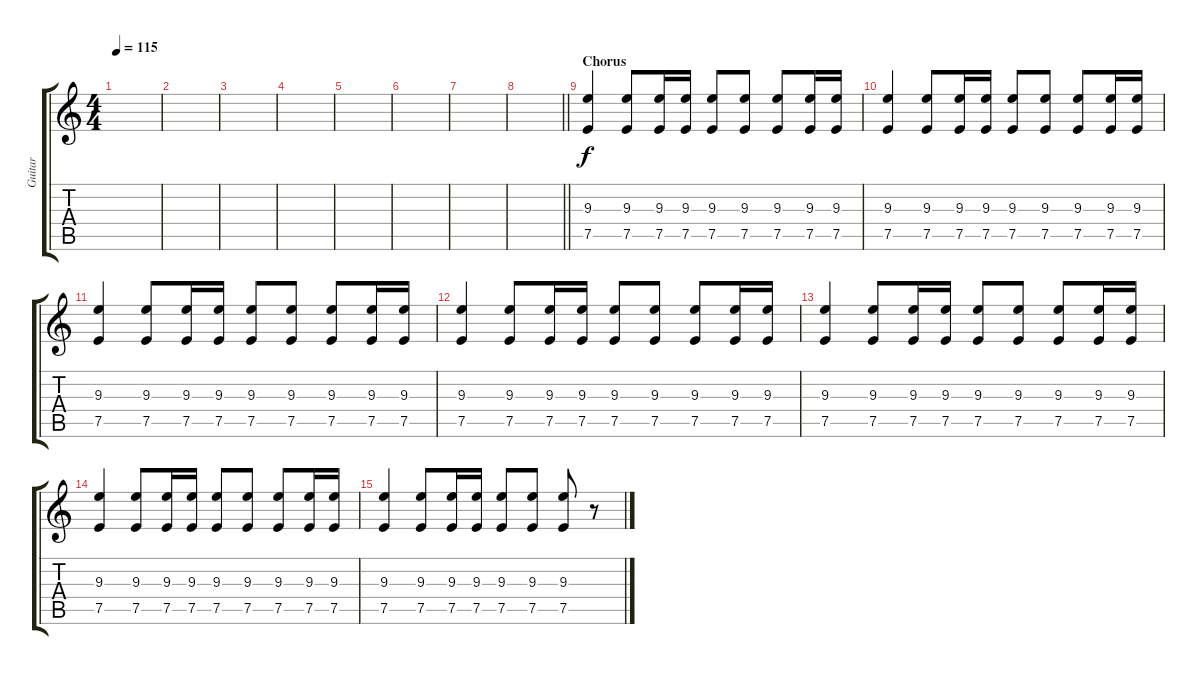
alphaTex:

\track ("Guitar" "Guitar") {instrument distortionguitar}
\staff {score tabs}
\tuning (E4 B3 G3 D3 A2 E2) {hide}
\ts (4 4)
\tempo 115
\clef g2
\ks c
|
|
|
|
|
|
|
\barLineRight lightlight
|
\section ("" "Chorus")
(9.3 7.5).4 (9.3 7.5).8 (9.3 7.5).16 (9.3 7.5).16 (9.3 7.5).8 (9.3 7.5).8 (9.3 7.5).8 (9.3 7.5).16 (9.3 7.5).16 |
(9.3 7.5).4 (9.3 7.5).8 (9.3 7.5).16 (9.3 7.5).16 (9.3 7.5).8 (9.3 7.5).8 (9.3 7.5).8 (9.3 7.5).16 (9.3 7.5).16 |
(9.3 7.5).4 (9.3 7.5).8 (9.3 7.5).16 (9.3 7.5).16 (9.3 7.5).8 (9.3 7.5).8 (9.3 7.5).8 (9.3 7.5).16 (9.3 7.5).16 |
(9.3 7.5).4 (9.3 7.5).8 (9.3 7.5).16 (9.3 7.5).16 (9.3 7.5).8 (9.3 7.5).8 (9.3 7.5).8 (9.3 7.5).16 (9.3 7.5).16 |
(9.3 7.5).4 (9.3 7.5).8 (9.3 7.5).16 (9.3 7.5).16 (9.3 7.5).8 (9.3 7.5).8 (9.3 7.5).8 (9.3 7.5).16 (9.3 7.5).16 |
(9.3 7.5).4 (9.3 7.5).8 (9.3 7.5).16 (9.3 7.5).16 (9.3 7.5).8 (9.3 7.5).8 (9.3 7.5).8 (9.3 7.5).16 (9.3 7.5).16 |
(9.3 7.5).4 (9.3 7.5).8 (9.3 7.5).16 (9.3 7.5).16 (9.3 7.5).8 (9.3 7.5).8 (9.3 7.5).8 r.8
